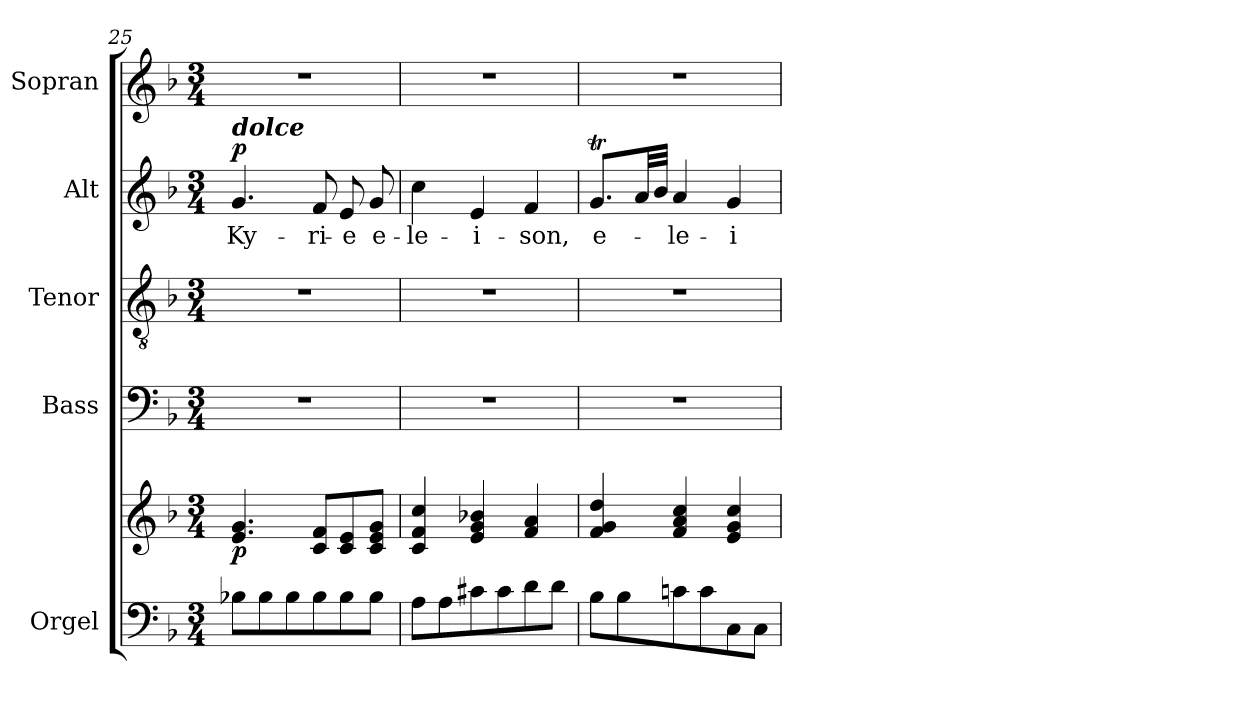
**kern	**kern	**dynam	**kern	**kern	**kern	**text	**dynam	**kern
*part5	*part5	*part5	*part4	*part3	*part2	*part2	*part2	*part1
*staff6	*staff5	*staff5/6	*staff4	*staff3	*staff2	*staff2	*staff2	*staff1
*I"Orgel	*	*	*I"Bass	*I"Tenor	*I"Alt	*	*	*I"Sopran
*I'Org.	*	*	*I'B.	*I'T.	*I'A.	*	*	*I'S.
*clefF4	*clefG2	*	*clefF4	*clefGv2	*clefG2	*	*	*clefG2
*k[b-]	*k[b-]	*	*k[b-]	*k[b-]	*k[b-]	*	*	*k[b-]
*F:	*F:	*	*F:	*F:	*F:	*	*	*F:
*M3/4	*M3/4	*	*M3/4	*M3/4	*M3/4	*	*	*M3/4
=25	=25	=25	=25	=25	=25	=25	=25	=25
!	!	!	!	!	!LO:TX:a:Bi:t=dolce	!	!	!
!	!	!LO:DY:b	!	!	!	!LO:LY:b	!LO:DY:a	!
8B-X\L	4.e/ 4.g/	p	2.r	2.r	4.g/	Ky-	p	2.r
8B-\	.	.	.	.	.	.	.	.
8B-\	.	.	.	.	.	.	.	.
!	!	!	!	!	!	!LO:LY:b	!	!
8B-\	8c/ 8f/L	.	.	.	8f/	-ri-	.	.
!	!	!	!	!	!	!LO:LY:b	!	!
8B-\	8c/ 8e/	.	.	.	8e/	-e	.	.
!	!	!	!	!	!	!LO:LY:b	!	!
8B-\J	8c/ 8e/ 8g/J	.	.	.	8g/	e-	.	.
=26	=26	=26	=26	=26	=26	=26	=26	=26
!	!	!	!	!	!	!LO:LY:b	!	!
8A\L	4c/ 4f/ 4cc/	.	2.r	2.r	4cc\	-le-	.	2.r
8A\	.	.	.	.	.	.	.	.
!	!	!	!	!	!	!LO:LY:b	!	!
8c#X\	4e/ 4g/ 4b-X/	.	.	.	4e/	-i-	.	.
8c#\	.	.	.	.	.	.	.	.
!	!	!	!	!	!	!LO:LY:b	!	!
8d\	4f/ 4a/	.	.	.	4f/	-son,	.	.
8d\J	.	.	.	.	.	.	.	.
=27	=27	=27	=27	=27	=27	=27	=27	=27
!	!	!	!	!	!	!LO:LY:b	!	!
8B-\L	4f/ 4g/ 4dd/	.	2.r	2.r	8.gT/L	e-	.	2.r
8B-\	.	.	.	.	.	.	.	.
.	.	.	.	.	32a/LL	.	.	.
.	.	.	.	.	32b-/JJJ	.	.	.
!	!	!	!	!	!	!LO:LY:b	!	!
8cn\	4f/ 4a/ 4cc/	.	.	.	4a/	-le-	.	.
8c\	.	.	.	.	.	.	.	.
!	!	!	!	!	!	!LO:LY:b	!	!
8C\	4e/ 4g/ 4cc/	.	.	.	4g/	-i-	.	.
8C\J	.	.	.	.	.	.	.	.
=	=	=	=	=	=	=	=	=
*-	*-	*-	*-	*-	*-	*-	*-	*-
